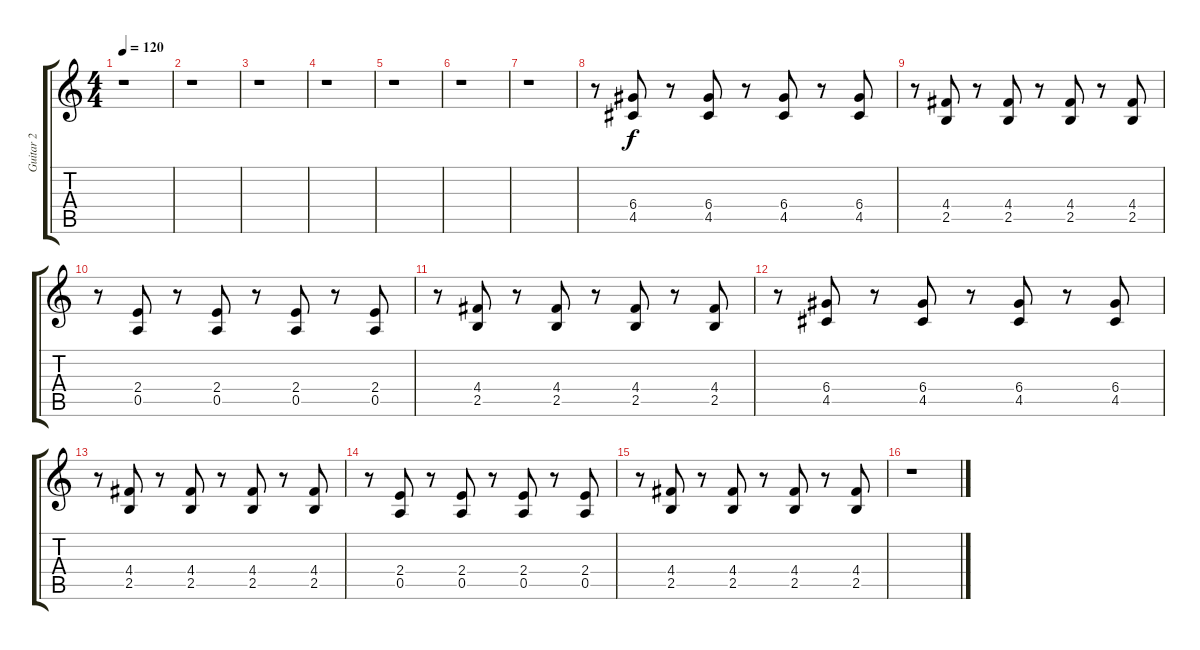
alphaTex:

\track ("Guitar 2" "Guitar 2") {instrument overdrivenguitar}
\staff {score tabs}
\tuning (E4 B3 G3 D3 A2 E2) {hide}
\ts (4 4)
\tempo 120
\clef g2
\ks c
r.1{dy f} |
r.1 |
r.1 |
r.1 |
r.1 |
r.1 |
r.1 |
r.8 (6.4 4.5).8 r.8 (6.4 4.5).8 r.8 (6.4 4.5).8 r.8 (6.4 4.5).8 |
r.8 (4.4 2.5).8 r.8 (4.4 2.5).8 r.8 (4.4 2.5).8 r.8 (4.4 2.5).8 |
r.8 (2.4 0.5).8 r.8 (2.4 0.5).8 r.8 (2.4 0.5).8 r.8 (2.4 0.5).8 |
r.8 (4.4 2.5).8 r.8 (4.4 2.5).8 r.8 (4.4 2.5).8 r.8 (4.4 2.5).8 |
r.8 (6.4 4.5).8 r.8 (6.4 4.5).8 r.8 (6.4 4.5).8 r.8 (6.4 4.5).8 |
r.8 (4.4 2.5).8 r.8 (4.4 2.5).8 r.8 (4.4 2.5).8 r.8 (4.4 2.5).8 |
r.8 (2.4 0.5).8 r.8 (2.4 0.5).8 r.8 (2.4 0.5).8 r.8 (2.4 0.5).8 |
r.8 (4.4 2.5).8 r.8 (4.4 2.5).8 r.8 (4.4 2.5).8 r.8 (4.4 2.5).8 |
r.1
